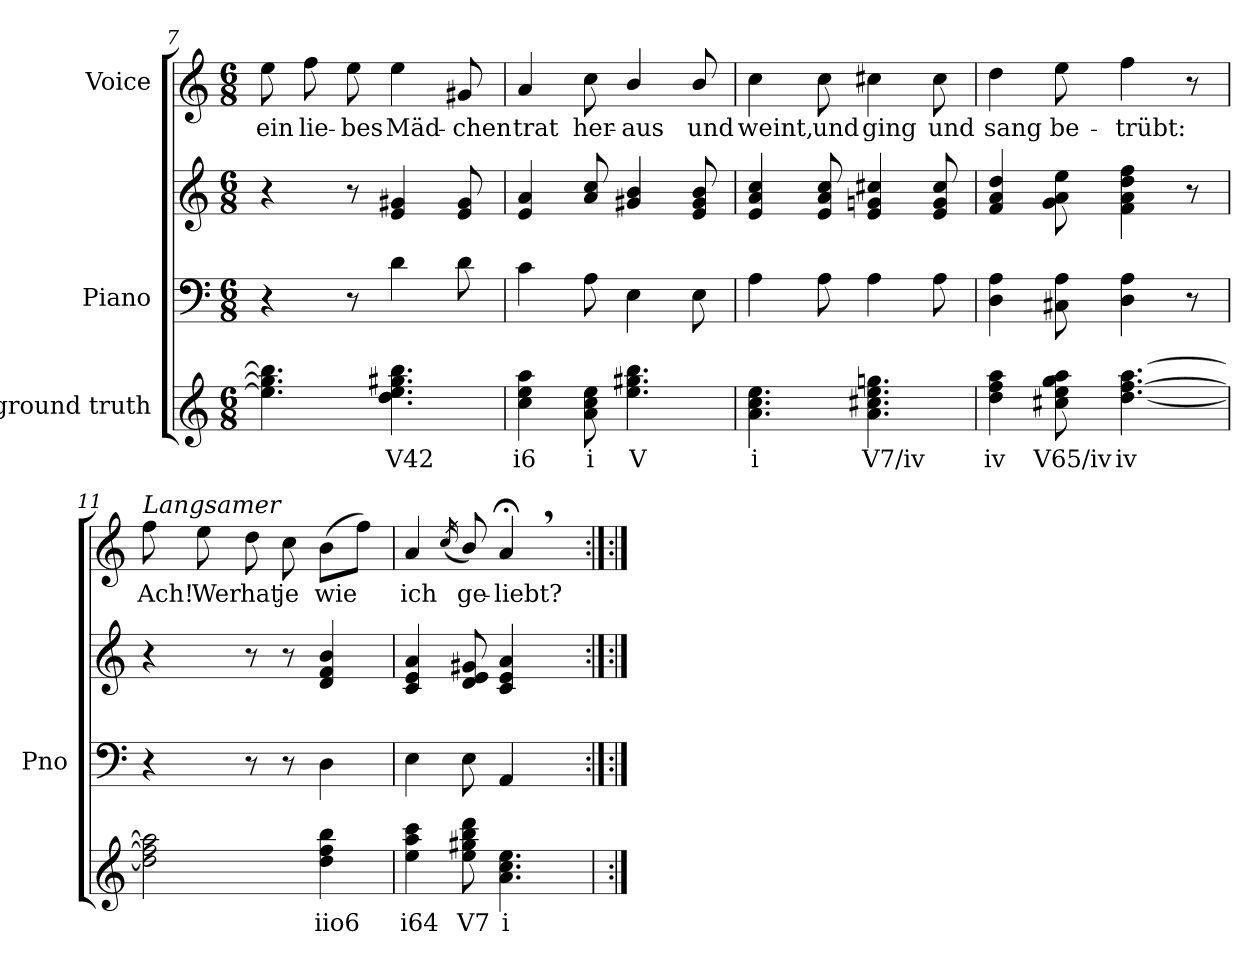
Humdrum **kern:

**kern	**text	**kern	**kern	**kern	**text
*part3	*part3	*part2	*part2	*part1	*part1
*staff4	*staff4	*staff3	*staff2	*staff1	*staff1
*I"ground truth	*	*I"Piano	*	*I"Voice	*
*	*	*I'Pno	*	*	*
*	*	*clefF4	*clefG2	*clefG2	*
*k[]	*	*k[]	*k[]	*k[]	*
*M6/8	*	*M6/8	*M6/8	*M6/8	*
=7	=7	=7	=7	=7	=7
!	!	!	!	!	!LO:LY:b
4.ee] 4.gg#] 4.bb]	.	4r	4r	8ee\	ein
!	!	!	!	!	!LO:LY:b
.	.	.	.	8ff\	lie-
!	!	!	!	!	!LO:LY:b
.	.	8r	8r	8ee\	-bes
!	!	!	!	!	!LO:LY:b
4.dd 4.ee 4.gg#X 4.bb	V42	4d\	4e/ 4g#X/	4ee\	Mäd-
!	!	!	!	!	!LO:LY:b
.	.	8d\	8e/ 8g#/	8g#X/	-chen
=8	=8	=8	=8	=8	=8
!	!	!	!	!	!LO:LY:b
4cc 4ee 4aa	i6	4c\	4e/ 4a/	4a/	trat
!	!	!	!	!	!LO:LY:b
8a 8cc 8ee	i	8A\	8a/ 8cc/	8cc\	her-
!	!	!	!	!	!LO:LY:b
4.ee 4.gg#X 4.bb	V	4E\	4g#X/ 4b/	4b/	-aus
!	!	!	!	!	!LO:LY:b
.	.	8E\	8e/ 8g#/ 8b/	8b/	und
=9	=9	=9	=9	=9	=9
!	!	!	!	!	!LO:LY:b
4.a 4.cc 4.ee	i	4A\	4e/ 4a/ 4cc/	4cc\	weint,
!	!	!	!	!	!LO:LY:b
.	.	8A\	8e/ 8a/ 8cc/	8cc\	und
!	!	!	!	!	!LO:LY:b
4.a 4.cc#X 4.ee 4.ggn	V7/iv	4A\	4e/ 4gn/ 4cc#X/	4cc#X\	ging
!	!	!	!	!	!LO:LY:b
.	.	8A\	8e/ 8g/ 8cc#/	8cc#\	und
=10	=10	=10	=10	=10	=10
!	!	!	!	!	!LO:LY:b
4dd 4ff 4aa	iv	4D\ 4A\	4f/ 4a/ 4dd/	4dd\	sang
!	!	!	!	!	!LO:LY:b
8cc#X 8ee 8gg 8aa	V65/iv	8C#X\ 8A\	8g\ 8a\ 8ee\	8ee\	be-
!	!	!	!	!	!LO:LY:b
[4.dd [4.ff [4.aa	iv	4D\ 4A\	4f\ 4a\ 4dd\ 4ff\	4ff\	-trübt:
.	.	8r	8r	8r	.
=11	=11	=11	=11	=11	=11
!	!	!	!	!LO:TX:a:i:t=Langsamer	!
!	!	!	!	!	!LO:LY:b
2dd] 2ff] 2aa]	.	4r	4r	8ff\	Ach!
!	!	!	!	!	!LO:LY:b
.	.	.	.	8ee\	Wer
*	*	*	*	*MM70	*
!	!	!	!	!	!LO:LY:b
.	.	8r	8r	8dd\	hat
!	!	!	!	!	!LO:LY:b
.	.	8r	8r	8cc\	je
*	*	*	*	*MM65	*
!	!	!	!	!	!LO:LY:b
4dd 4ff 4bb	iio6	4D\	4d/ 4f/ 4b/	(>8b\L	wie
.	.	.	.	8ff\J)	.
=12	=12	=12	=12	=12	=12
!	!	!	!	!	!LO:LY:b
4ee 4aa 4ccc	i64	4E\	4c/ 4e/ 4a/	4a/	ich
.	.	.	.	(<16qcc/	.
!	!	!	!	!	!LO:LY:b
8ee 8gg#X 8bb 8ddd	V7	8E\	8d/ 8e/ 8g#X/	8b/)	ge-
!	!	!	!	!	!LO:LY:b
4.a 4.cc 4.ee	i	4AA/	4c/ 4e/ 4a/	4a;<,/	-liebt?
.	.	8ryy	8ryy	8ryy	.
=	=:|!	=:|!	=:|!	=:|!	=:|!
*-	*-	*-	*-	*-	*-
